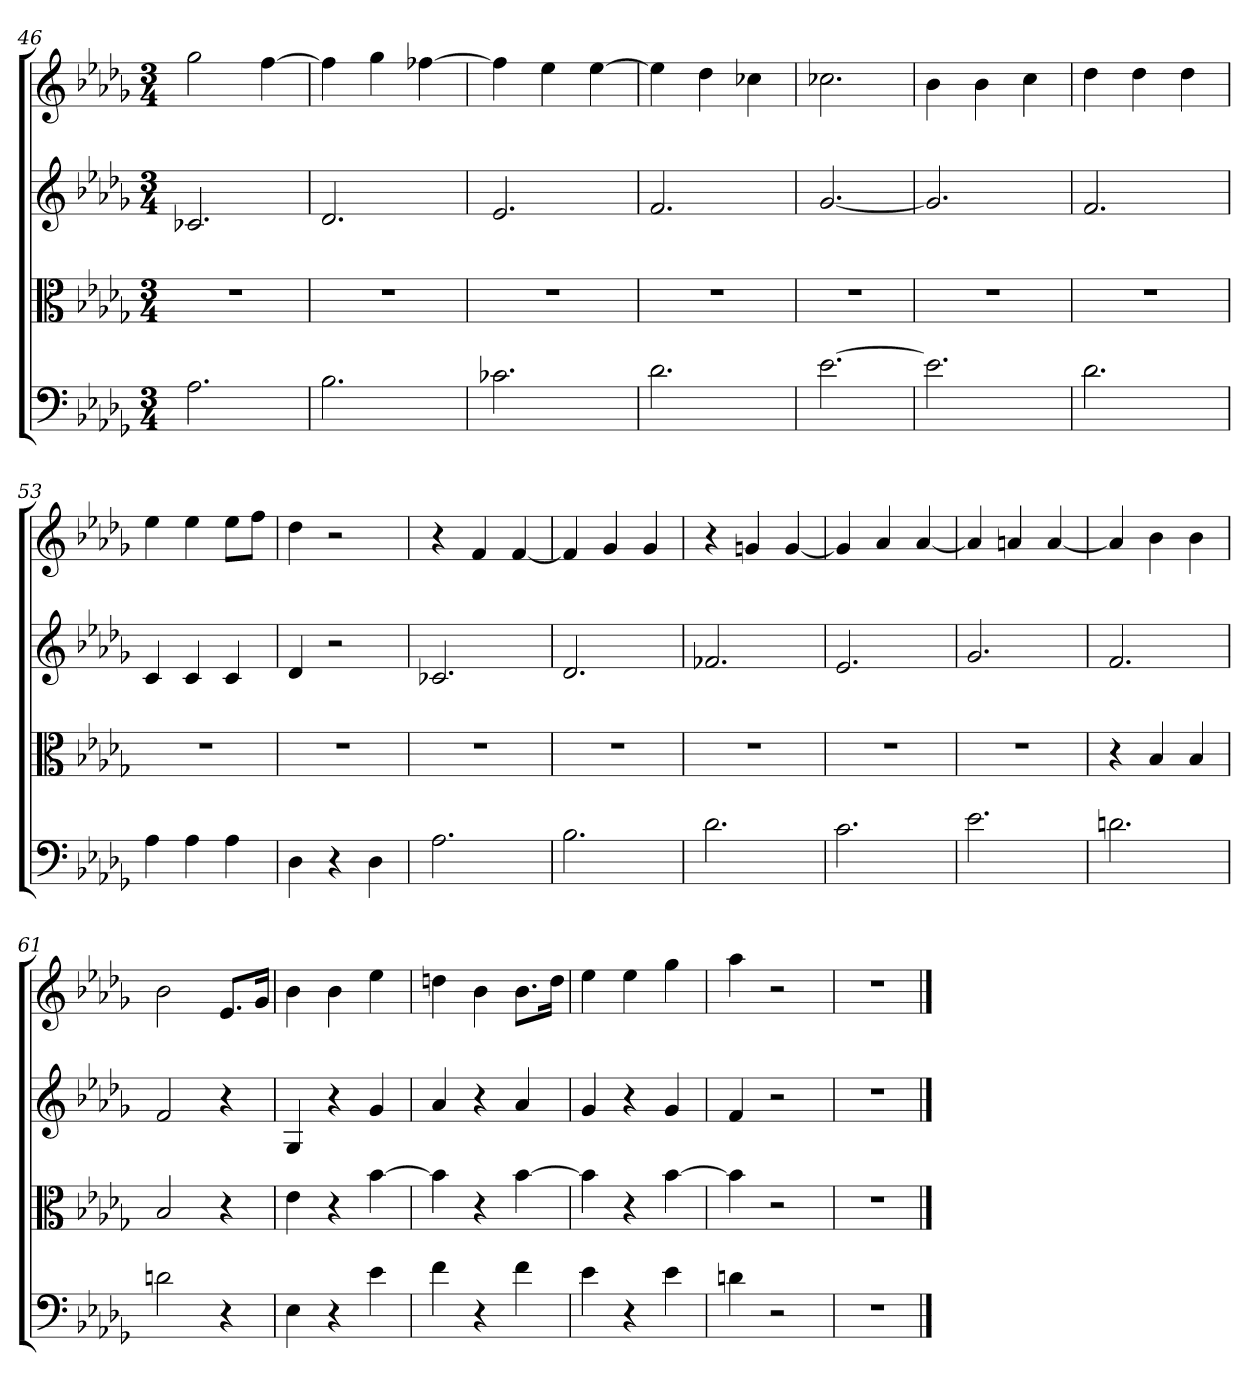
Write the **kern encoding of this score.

**kern	**kern	**kern	**kern
*part4	*part3	*part2	*part1
*staff4	*staff3	*staff2	*staff1
*clefF4	*clefC3	*clefG2	*clefG2
*k[b-e-a-d-g-]	*k[b-e-a-d-g-]	*k[b-e-a-d-g-]	*k[b-e-a-d-g-]
*D-:	*D-:	*D-:	*D-:
*M3/4	*M3/4	*M3/4	*M3/4
=46	=46	=46	=46
2.A-	2.r	2.c-X	2gg-
.	.	.	[4ff
=47	=47	=47	=47
2.B-	2.r	2.d-	4ff]
.	.	.	4gg-
.	.	.	[4ff-X
=48	=48	=48	=48
2.c-X	2.r	2.e-	4ff-]
.	.	.	4ee-
.	.	.	[4ee-
=49	=49	=49	=49
2.d-	2.r	2.f	4ee-]
.	.	.	4dd-
.	.	.	4cc-X
=50	=50	=50	=50
[2.e-	2.r	[2.g-	2.cc-X
=51	=51	=51	=51
2.e-]	2.r	2.g-]	4b-
.	.	.	4b-
.	.	.	4cc
=52	=52	=52	=52
2.d-	2.r	2.f	4dd-
.	.	.	4dd-
.	.	.	4dd-
=53	=53	=53	=53
4A-	2.r	4c	4ee-
4A-	.	4c	4ee-
4A-	.	4c	8ee-\L
.	.	.	8ff\J
=54	=54	=54	=54
4D-	2.r	4d-	4dd-
4r	.	2r	2r
4D-	.	.	.
=55	=55	=55	=55
2.A-	2.r	2.c-X	4r
.	.	.	4f
.	.	.	[4f
=56	=56	=56	=56
2.B-	2.r	2.d-	4f]
.	.	.	4g-
.	.	.	4g-
=57	=57	=57	=57
2.d-	2.r	2.f-X	4r
.	.	.	4gn
.	.	.	[4g
=58	=58	=58	=58
2.c	2.r	2.e-	4g]
.	.	.	4a-
.	.	.	[4a-
=59	=59	=59	=59
2.e-	2.r	2.g-	4a-]
.	.	.	4an
.	.	.	[4a
=60	=60	=60	=60
2.dn	4r	2.f	4a]
.	4B-	.	4b-
.	4B-	.	4b-
=61	=61	=61	=61
2dn	2B-	2f	2b-
4r	4r	4r	8.e-/L
.	.	.	16g-/Jk
=62	=62	=62	=62
4E-	4e-	4G-	4b-
4r	4r	4r	4b-
4e-	[4b-	4g-	4ee-
=63	=63	=63	=63
4f	4b-]	4a-	4ddn
4r	4r	4r	4b-
4f	[4b-	4a-	8.b-\L
.	.	.	16dd\Jk
=64	=64	=64	=64
4e-	4b-]	4g-	4ee-
4r	4r	4r	4ee-
4e-	[4b-	4g-	4gg-
=65	=65	=65	=65
4dn	4b-]	4f	4aa-
2r	2r	2r	2r
=66	=66	=66	=66
2.r	2.r	2.r	2.r
==	==	==	==
*-	*-	*-	*-
